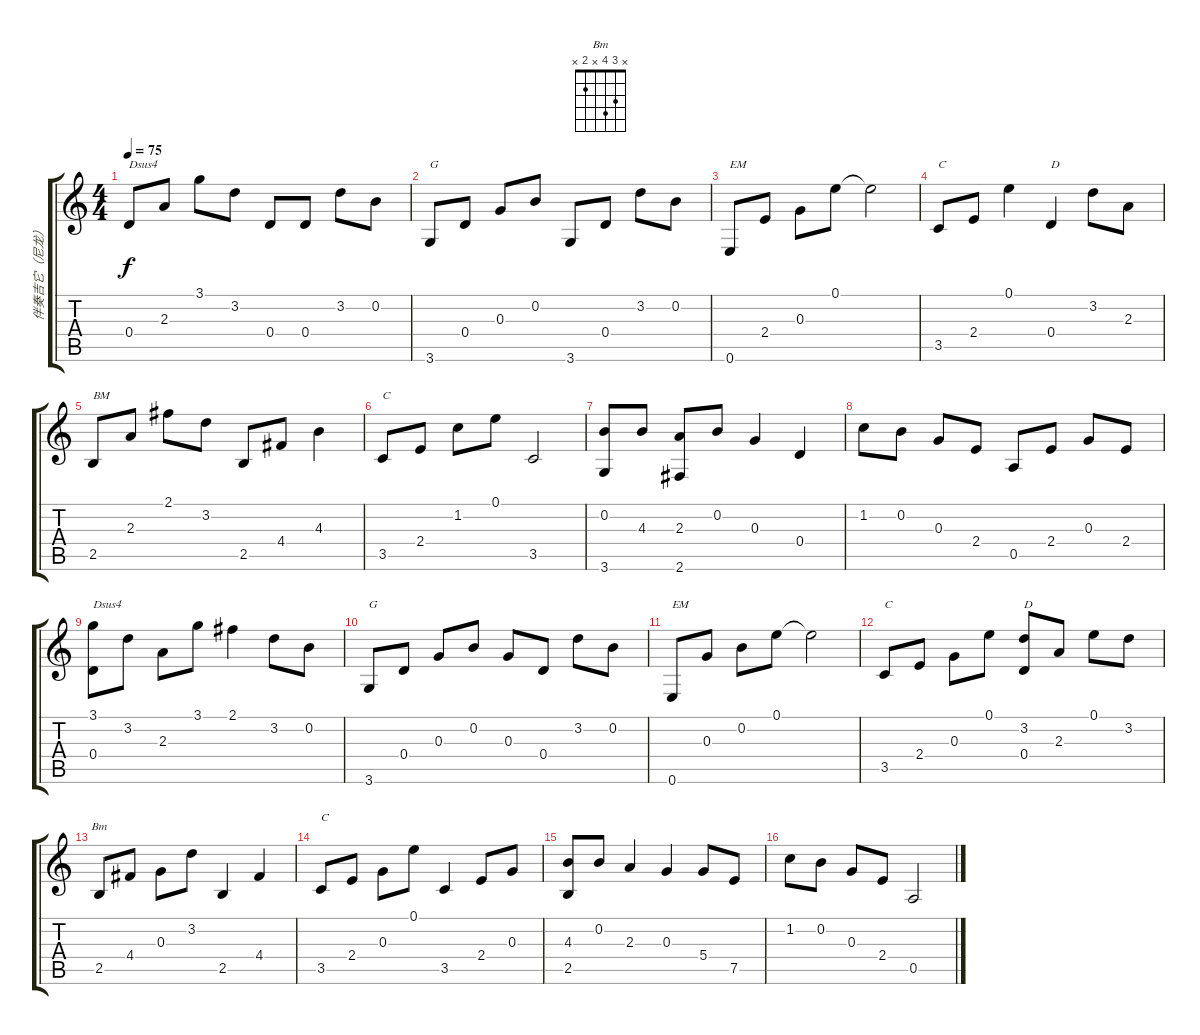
\track ("伴奏吉它（尼龙）" "伴奏吉它（尼龙）") {instrument acousticguitarnylon}
\staff {score tabs}
\tuning (E4 B3 G3 D3 A2 E2) {hide}
\chord ("Bm" x 3 4 x 2 x)
\ts (4 4)
\tempo 75
\clef g2
\ks c
0.4.8{txt "Dsus4" dy f} 2.3.8 3.1.8 3.2.8 0.4.8 0.4.8 3.2.8 0.2.8 |
3.6.8{txt "G"} 0.4.8 0.3.8 0.2.8 3.6.8 0.4.8 3.2.8 0.2.8 |
0.6.8{txt "EM"} 2.4.8 0.3.8 0.1.8 0.1{t}.2 |
3.5.8{txt "C"} 2.4.8 0.1.4 0.4.4{txt "D"} 3.2.8 2.3.8 |
2.5.8{txt "BM"} 2.3.8 2.1.8 3.2.8 2.5.8 4.4.8 4.3.4 |
3.5.8{txt "C"} 2.4.8 1.2.8 0.1.8 3.5.2 |
(0.2 3.6).8 4.3.8 (2.3 2.6).8 0.2.8 0.3.4 0.4.4 |
1.2.8 0.2.8 0.3.8 2.4.8 0.5.8 2.4.8 0.3.8 2.4.8 |
(3.1 0.4).8{txt "Dsus4"} 3.2.8 2.3.8 3.1.8 2.1.4 3.2.8 0.2.8 |
3.6.8{txt "G"} 0.4.8 0.3.8 0.2.8 0.3.8 0.4.8 3.2.8 0.2.8 |
0.6.8{txt "EM"} 0.3.8 0.2.8 0.1.8 0.1{t}.2 |
3.5.8{txt "C"} 2.4.8 0.3.8 0.1.8 (3.2 0.4).8{txt "D"} 2.3.8 0.1.8 3.2.8 |
2.5.8{ch "Bm"} 4.4.8 0.3.8 3.2.8 2.5.4 4.4.4 |
3.5.8{txt "C"} 2.4.8 0.3.8 0.1.8 3.5.4 2.4.8 0.3.8 |
(4.3 2.5).8 0.2.8 2.3.4 0.3.4 5.4.8 7.5.8 |
1.2.8 0.2.8 0.3.8 2.4.8 0.5.2
